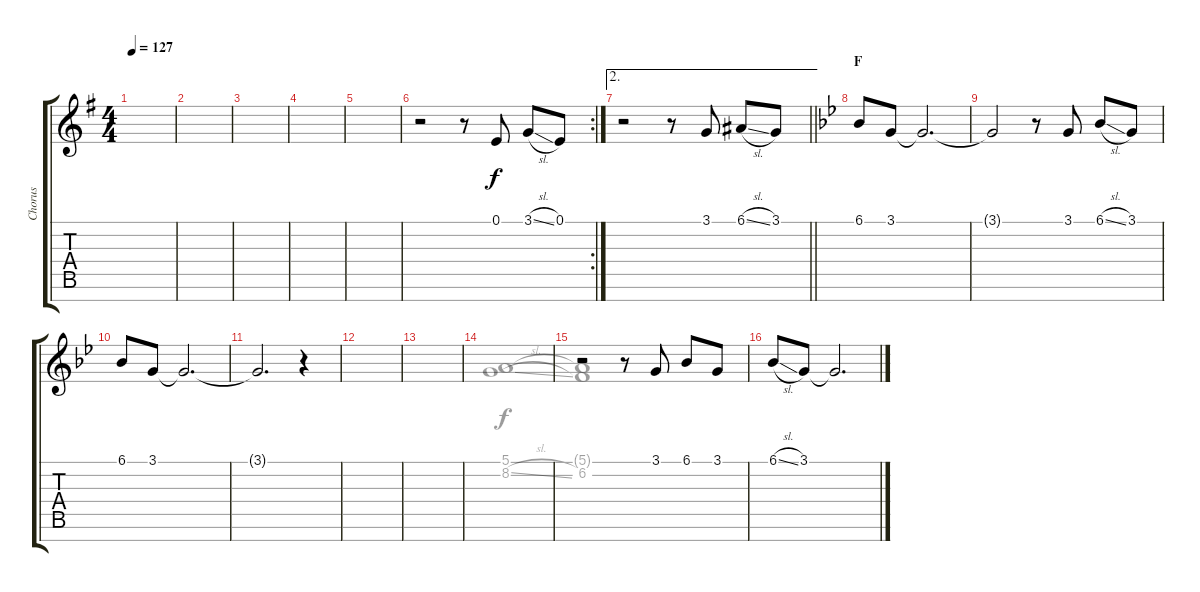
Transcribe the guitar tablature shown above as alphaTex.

\track ("Chorus" "Chorus") {instrument choiraahs}
\staff {score tabs}
\tuning (E4 B3 G3 D3 A2 E2 B1) {hide}
\voice
\ts (4 4)
\tempo 127
\clef g2
\ks g
|
|
|
|
|
\rc 2
r.2 r.8 0.1.8 3.1{sl}.8 0.1.8 |
\ae 2
\barLineRight lightlight
r.2 r.8 3.1.8 6.1{sl}.8 3.1.8 |
\section ("" "F")
\ks bb
6.1.8 3.1.8 3.1{t}.2{d} |
3.1{t}.2 r.8 3.1.8 6.1{sl}.8 3.1.8 |
6.1.8 3.1.8 3.1{t}.2{d} |
3.1{t}.2{d} r.4 |
|
|
|
r.2 r.8 3.1.8 6.1.8 3.1.8 |
6.1{sl}.8 3.1.8 3.1{t}.2{d}
\voice
\clef g2
\ottava regular
\simile none
\ks g
|
|
|
|
|
|
\barLineRight lightlight
|
\ks bb
|
|
|
|
|
|
(5.1 8.2{sl}).1 |
(5.1{t} 6.2).1 |
